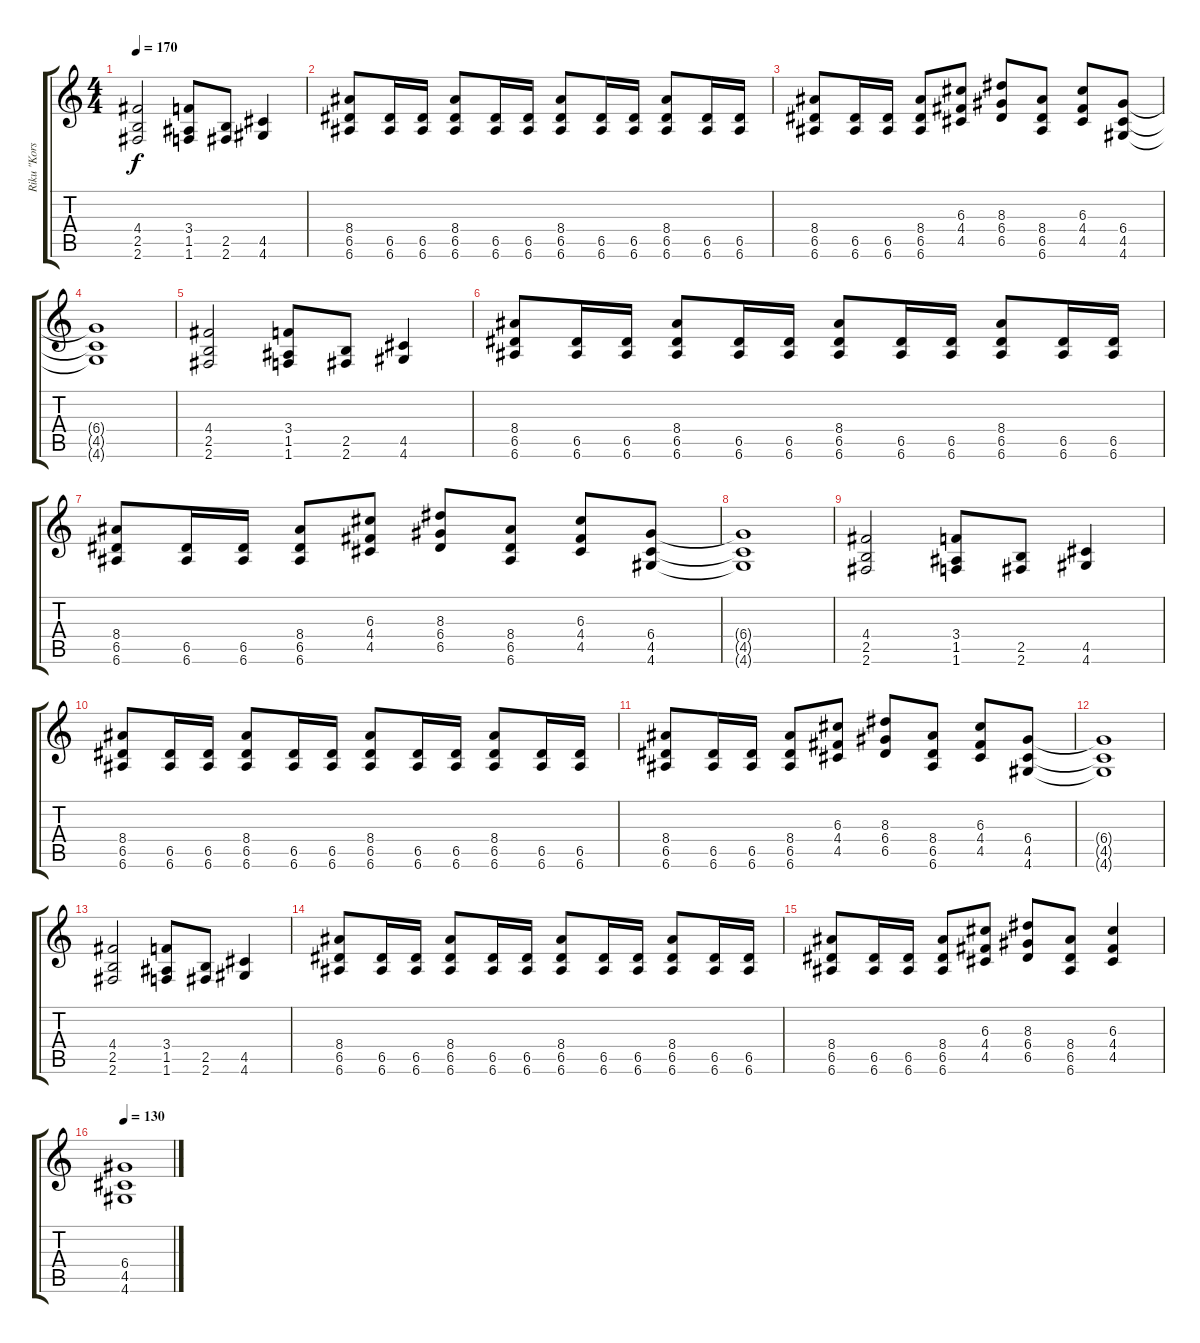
\track ("Riku \"Korsberg\" Kukkonen" "Riku \"Kors") {instrument distortionguitar}
\staff {score tabs}
\tuning (E4 B3 G3 D3 A2 E2) {hide}
\ts (4 4)
\tempo 170
\clef g2
\ks c
(4.4 2.5 2.6).2{dy f} (3.4 1.5 1.6).8 (2.5 2.6).8 (4.5 4.6).4 |
(8.4 6.5 6.6).8 (6.5 6.6).16 (6.5 6.6).16 (8.4 6.5 6.6).8 (6.5 6.6).16 (6.5 6.6).16 (8.4 6.5 6.6).8 (6.5 6.6).16 (6.5 6.6).16 (8.4 6.5 6.6).8 (6.5 6.6).16 (6.5 6.6).16 |
(8.4 6.5 6.6).8 (6.5 6.6).16 (6.5 6.6).16 (8.4 6.5 6.6).8 (6.3 4.4 4.5).8 (8.3 6.4 6.5).8 (8.4 6.5 6.6).8 (6.3 4.4 4.5).8 (6.4 4.5 4.6).8 |
(6.4{t} 4.5{t} 4.6{t}).1 |
(4.4 2.5 2.6).2 (3.4 1.5 1.6).8 (2.5 2.6).8 (4.5 4.6).4 |
(8.4 6.5 6.6).8 (6.5 6.6).16 (6.5 6.6).16 (8.4 6.5 6.6).8 (6.5 6.6).16 (6.5 6.6).16 (8.4 6.5 6.6).8 (6.5 6.6).16 (6.5 6.6).16 (8.4 6.5 6.6).8 (6.5 6.6).16 (6.5 6.6).16 |
(8.4 6.5 6.6).8 (6.5 6.6).16 (6.5 6.6).16 (8.4 6.5 6.6).8 (6.3 4.4 4.5).8 (8.3 6.4 6.5).8 (8.4 6.5 6.6).8 (6.3 4.4 4.5).8 (6.4 4.5 4.6).8 |
(6.4{t} 4.5{t} 4.6{t}).1 |
(4.4 2.5 2.6).2 (3.4 1.5 1.6).8 (2.5 2.6).8 (4.5 4.6).4 |
(8.4 6.5 6.6).8 (6.5 6.6).16 (6.5 6.6).16 (8.4 6.5 6.6).8 (6.5 6.6).16 (6.5 6.6).16 (8.4 6.5 6.6).8 (6.5 6.6).16 (6.5 6.6).16 (8.4 6.5 6.6).8 (6.5 6.6).16 (6.5 6.6).16 |
(8.4 6.5 6.6).8 (6.5 6.6).16 (6.5 6.6).16 (8.4 6.5 6.6).8 (6.3 4.4 4.5).8 (8.3 6.4 6.5).8 (8.4 6.5 6.6).8 (6.3 4.4 4.5).8 (6.4 4.5 4.6).8 |
(6.4{t} 4.5{t} 4.6{t}).1 |
(4.4 2.5 2.6).2 (3.4 1.5 1.6).8 (2.5 2.6).8 (4.5 4.6).4 |
(8.4 6.5 6.6).8 (6.5 6.6).16 (6.5 6.6).16 (8.4 6.5 6.6).8 (6.5 6.6).16 (6.5 6.6).16 (8.4 6.5 6.6).8 (6.5 6.6).16 (6.5 6.6).16 (8.4 6.5 6.6).8 (6.5 6.6).16 (6.5 6.6).16 |
(8.4 6.5 6.6).8 (6.5 6.6).16 (6.5 6.6).16 (8.4 6.5 6.6).8 (6.3 4.4 4.5).8 (8.3 6.4 6.5).8 (8.4 6.5 6.6).8 (6.3 4.4 4.5).4 |
\tempo 130
(6.4 4.5 4.6).1
